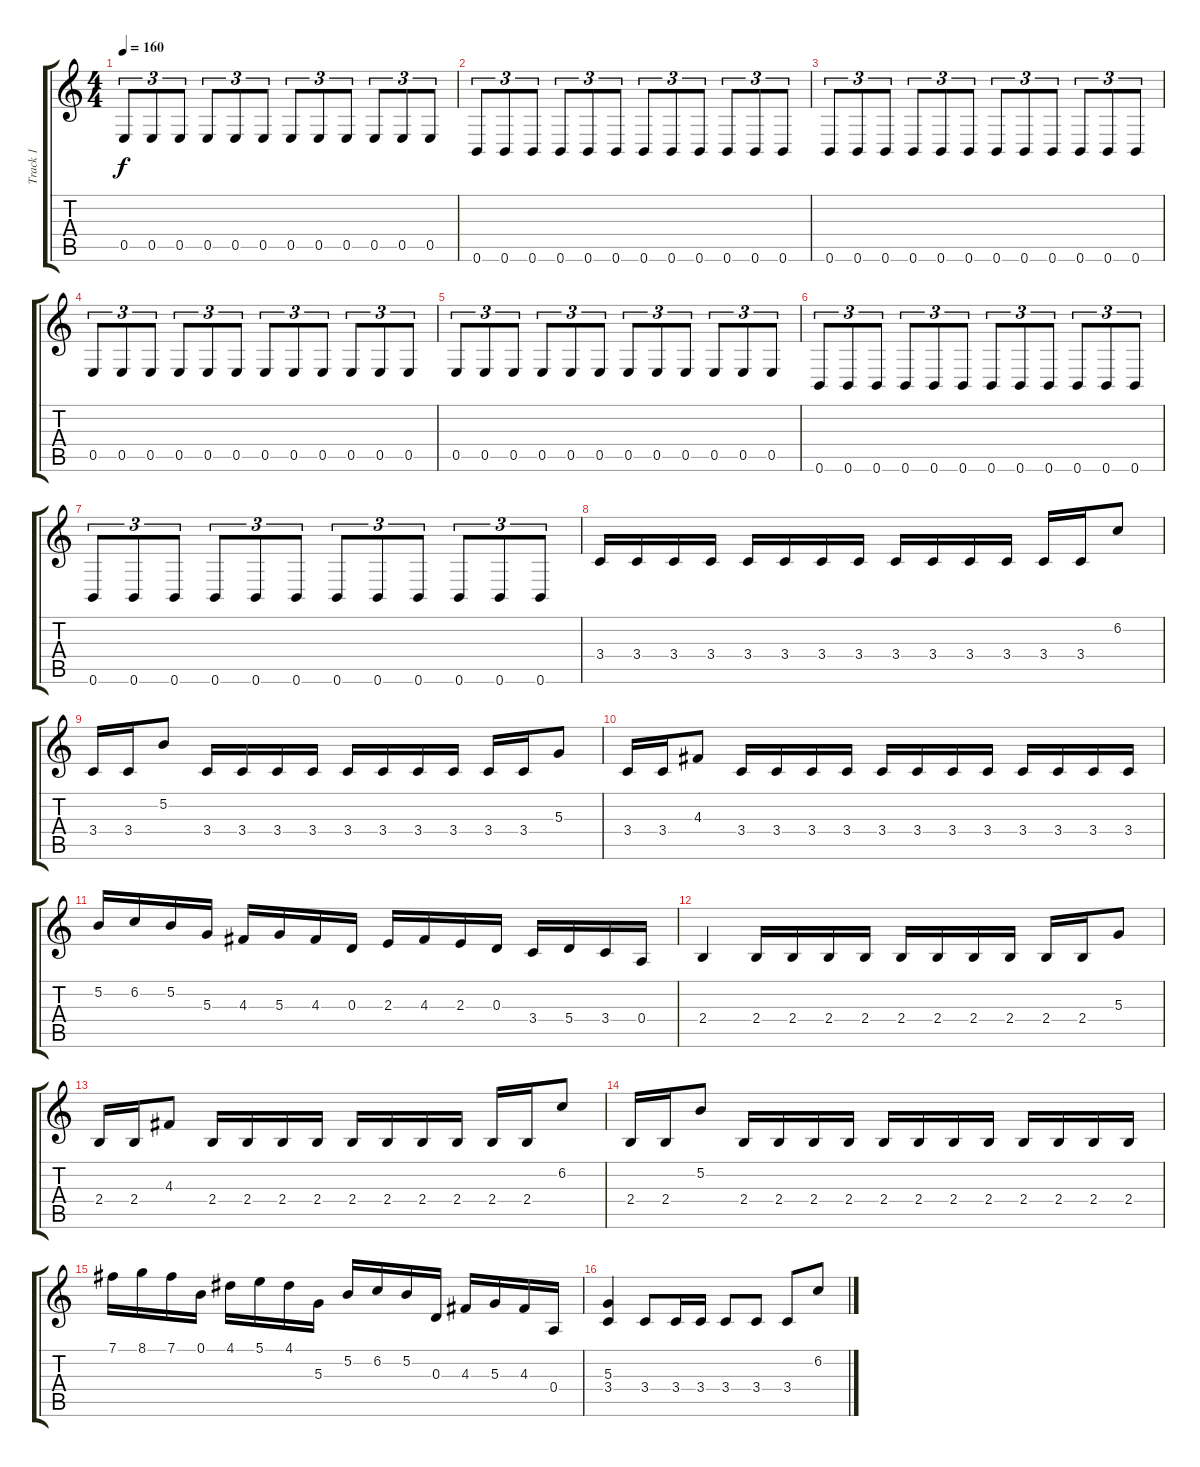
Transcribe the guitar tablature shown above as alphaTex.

\track ("Track 1" "Track 1") {instrument distortionguitar}
\staff {score tabs}
\tuning (B3 Gb3 D3 A2 E2 B1) {hide}
\ts (4 4)
\tempo 160
\clef g2
\ks c
0.5.8{tu (3 2) dy f} 0.5.8{tu (3 2)} 0.5.8{tu (3 2)} 0.5.8{tu (3 2)} 0.5.8{tu (3 2)} 0.5.8{tu (3 2)} 0.5.8{tu (3 2)} 0.5.8{tu (3 2)} 0.5.8{tu (3 2)} 0.5.8{tu (3 2)} 0.5.8{tu (3 2)} 0.5.8{tu (3 2)} |
0.6.8{tu (3 2)} 0.6.8{tu (3 2)} 0.6.8{tu (3 2)} 0.6.8{tu (3 2)} 0.6.8{tu (3 2)} 0.6.8{tu (3 2)} 0.6.8{tu (3 2)} 0.6.8{tu (3 2)} 0.6.8{tu (3 2)} 0.6.8{tu (3 2)} 0.6.8{tu (3 2)} 0.6.8{tu (3 2)} |
0.6.8{tu (3 2)} 0.6.8{tu (3 2)} 0.6.8{tu (3 2)} 0.6.8{tu (3 2)} 0.6.8{tu (3 2)} 0.6.8{tu (3 2)} 0.6.8{tu (3 2)} 0.6.8{tu (3 2)} 0.6.8{tu (3 2)} 0.6.8{tu (3 2)} 0.6.8{tu (3 2)} 0.6.8{tu (3 2)} |
0.5.8{tu (3 2)} 0.5.8{tu (3 2)} 0.5.8{tu (3 2)} 0.5.8{tu (3 2)} 0.5.8{tu (3 2)} 0.5.8{tu (3 2)} 0.5.8{tu (3 2)} 0.5.8{tu (3 2)} 0.5.8{tu (3 2)} 0.5.8{tu (3 2)} 0.5.8{tu (3 2)} 0.5.8{tu (3 2)} |
0.5.8{tu (3 2)} 0.5.8{tu (3 2)} 0.5.8{tu (3 2)} 0.5.8{tu (3 2)} 0.5.8{tu (3 2)} 0.5.8{tu (3 2)} 0.5.8{tu (3 2)} 0.5.8{tu (3 2)} 0.5.8{tu (3 2)} 0.5.8{tu (3 2)} 0.5.8{tu (3 2)} 0.5.8{tu (3 2)} |
0.6.8{tu (3 2)} 0.6.8{tu (3 2)} 0.6.8{tu (3 2)} 0.6.8{tu (3 2)} 0.6.8{tu (3 2)} 0.6.8{tu (3 2)} 0.6.8{tu (3 2)} 0.6.8{tu (3 2)} 0.6.8{tu (3 2)} 0.6.8{tu (3 2)} 0.6.8{tu (3 2)} 0.6.8{tu (3 2)} |
0.6.8{tu (3 2)} 0.6.8{tu (3 2)} 0.6.8{tu (3 2)} 0.6.8{tu (3 2)} 0.6.8{tu (3 2)} 0.6.8{tu (3 2)} 0.6.8{tu (3 2)} 0.6.8{tu (3 2)} 0.6.8{tu (3 2)} 0.6.8{tu (3 2)} 0.6.8{tu (3 2)} 0.6.8{tu (3 2)} |
3.4.16 3.4.16 3.4.16 3.4.16 3.4.16 3.4.16 3.4.16 3.4.16 3.4.16 3.4.16 3.4.16 3.4.16 3.4.16 3.4.16 6.2.8 |
3.4.16 3.4.16 5.2.8 3.4.16 3.4.16 3.4.16 3.4.16 3.4.16 3.4.16 3.4.16 3.4.16 3.4.16 3.4.16 5.3.8 |
3.4.16 3.4.16 4.3.8 3.4.16 3.4.16 3.4.16 3.4.16 3.4.16 3.4.16 3.4.16 3.4.16 3.4.16 3.4.16 3.4.16 3.4.16 |
5.2.16 6.2.16 5.2.16 5.3.16 4.3.16 5.3.16 4.3.16 0.3.16 2.3.16 4.3.16 2.3.16 0.3.16 3.4.16 5.4.16 3.4.16 0.4.16 |
2.4.4 2.4.16 2.4.16 2.4.16 2.4.16 2.4.16 2.4.16 2.4.16 2.4.16 2.4.16 2.4.16 5.3.8 |
2.4.16 2.4.16 4.3.8 2.4.16 2.4.16 2.4.16 2.4.16 2.4.16 2.4.16 2.4.16 2.4.16 2.4.16 2.4.16 6.2.8 |
2.4.16 2.4.16 5.2.8 2.4.16 2.4.16 2.4.16 2.4.16 2.4.16 2.4.16 2.4.16 2.4.16 2.4.16 2.4.16 2.4.16 2.4.16 |
7.1.16 8.1.16 7.1.16 0.1.16 4.1.16 5.1.16 4.1.16 5.3.16 5.2.16 6.2.16 5.2.16 0.3.16 4.3.16 5.3.16 4.3.16 0.4.16 |
(5.3 3.4).4 3.4.8 3.4.16 3.4.16 3.4.8 3.4.8 3.4.8 6.2.8
